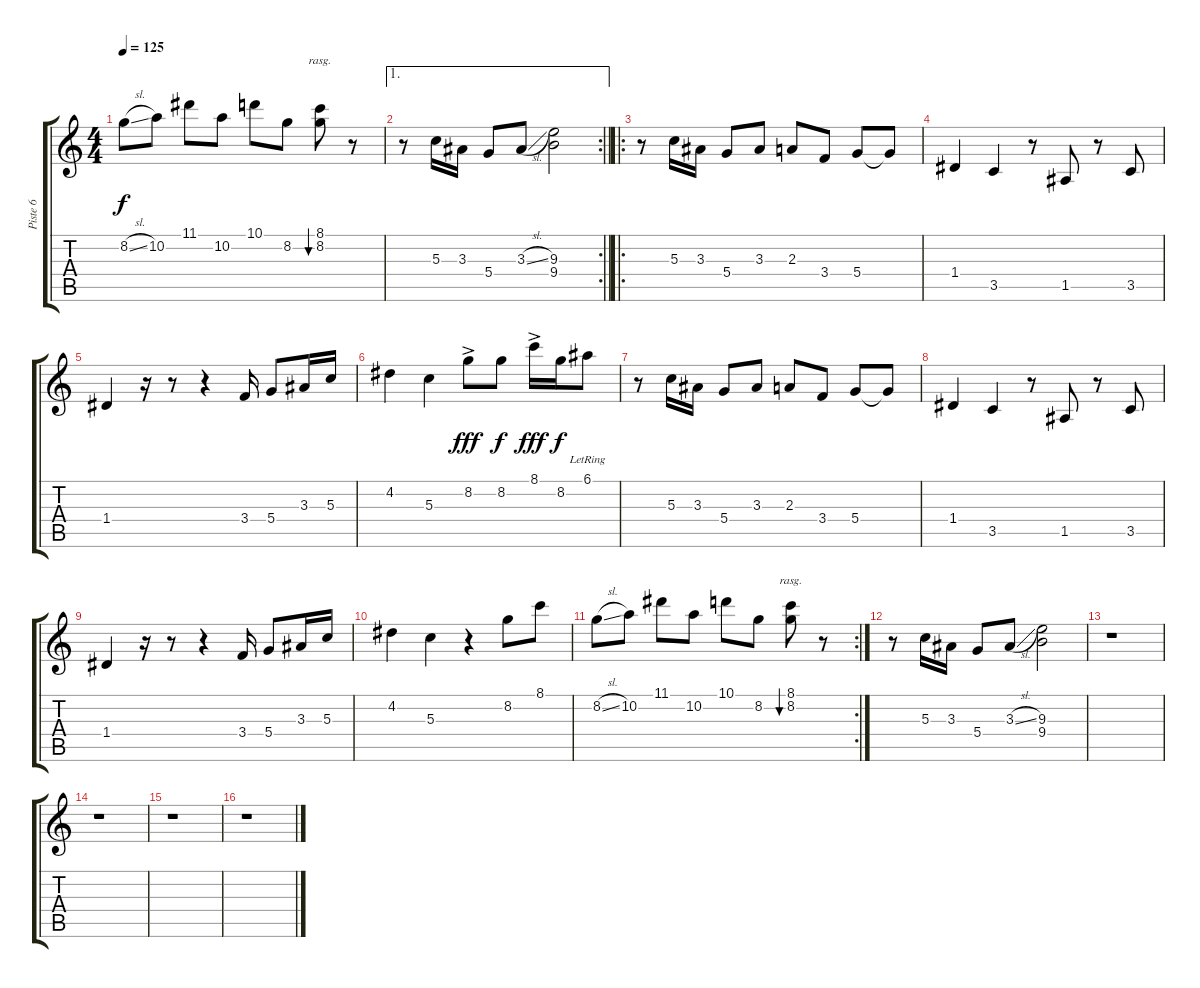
\track ("Piste 6" "Piste 6") {instrument overdrivenguitar}
\staff {score tabs}
\tuning (E4 B3 G3 D3 A2 E2) {hide}
\ts (4 4)
\tempo 125
\clef g2
\ks c
8.2{sl}.8{dy f} 10.2.8 11.1.8 10.2.8 10.1.8 8.2.8 (8.1 8.2).8{bu 120 rasg ii} r.8 |
\ae 1
\rc 2
\barLineRight lightlight
r.8 5.3.16 3.3.16 5.4.8 3.3{sl}.8 (9.3 9.4).2 |
\ro
r.8 5.3.16 3.3.16 5.4.8 3.3.8 2.3.8 3.4.8 5.4.8 5.4{t}.8 |
1.4.4 3.5.4 r.8 1.5.8 r.8 3.5.8 |
1.4.4 r.16 r.8 r.4 3.4.16 5.4.8 3.3.16 5.3.16 |
4.2.4 5.3.4 8.2{ac}.8{dy fff} 8.2.8{dy f} 8.1{ac}.16{dy fff} 8.2.16{dy f} 6.1{lr}.8 |
r.8 5.3.16 3.3.16 5.4.8 3.3.8 2.3.8 3.4.8 5.4.8 5.4{t}.8 |
1.4.4 3.5.4 r.8 1.5.8 r.8 3.5.8 |
1.4.4 r.16 r.8 r.4 3.4.16 5.4.8 3.3.16 5.3.16 |
4.2.4 5.3.4 r.4 8.2.8 8.1.8 |
\rc 2
8.2{sl}.8 10.2.8 11.1.8 10.2.8 10.1.8 8.2.8 (8.1 8.2).8{bu 120 rasg ii} r.8 |
r.8 5.3.16 3.3.16 5.4.8 3.3{sl}.8 (9.3 9.4).2 |
r.1 |
r.1 |
r.1 |
r.1
